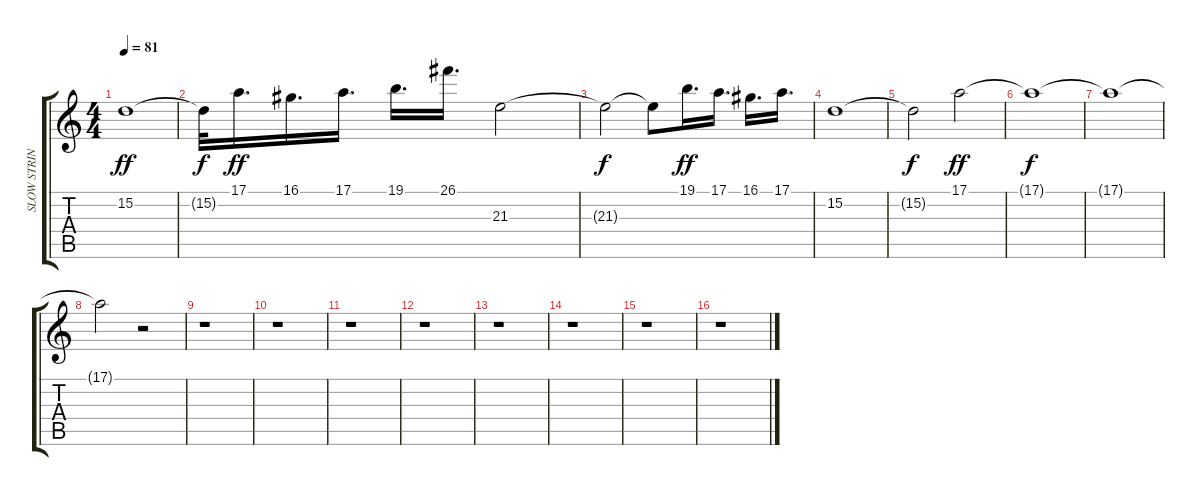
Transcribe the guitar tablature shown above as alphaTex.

\track ("SLOW STRING." "SLOW STRIN") {instrument stringensemble1}
\staff {score tabs}
\tuning (E4 B3 G3 D3 A2 E2) {hide}
\ts (4 4)
\tempo 81
\clef g2
\ks c
15.2.1{dy ff} |
15.2{t}.32{dy f} 17.1.16{d dy ff} 16.1.16{d} 17.1.16{d} 19.1.16{d} 26.1.16{d} 21.3.2 |
21.3{t}.2{dy f} 21.3{t}.8 19.1.16{d dy ff} 17.1.16{d} 16.1.16{d} 17.1.16{d} |
15.2.1 |
15.2{t}.2{dy f} 17.1.2{dy ff} |
17.1{t}.1{dy f} |
17.1{t}.1 |
17.1{t}.2 r.2 |
r.1 |
r.1 |
r.1 |
r.1 |
r.1 |
r.1 |
r.1 |
r.1
